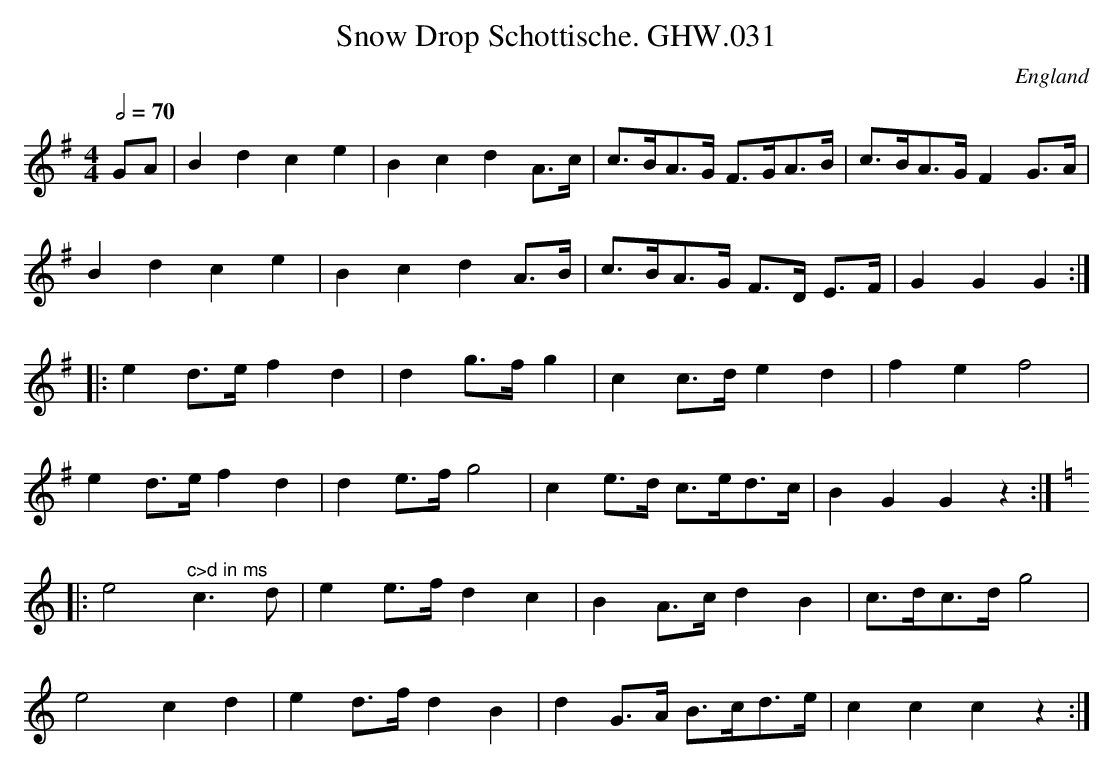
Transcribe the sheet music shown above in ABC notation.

X:1
T:Snow Drop Schottische. GHW.031
M:4/4
L:1/8
Q:1/2=70
O:England
K:G
GA|B2 d2 c2 e2|B2c2d2 A>c|c>BA>G F>GA>B|c>BA>G F2 G>A|!
B2d2c2e2|B2c2d2 A>B|c>BA>G F>D E>F|G2G2G2:|!
|:e2 d>e f2 d2|d2 g>f g2|c2 c>d e2d2|f2 e2 f4|!
e2 d>e f2 d2|d2 e>f g4|c2 e>d c>ed>c|B2 G2G2 z2:|!
K:C
|:e4  "^c>d in ms"c3d|e2 e>f d2 c2|B2 A>c d2 B2|c>dc>d g4|!
e4 c2d2|e2 d>f d2B2|d2 G>A B>cd>e|c2c2c2 z2:|
